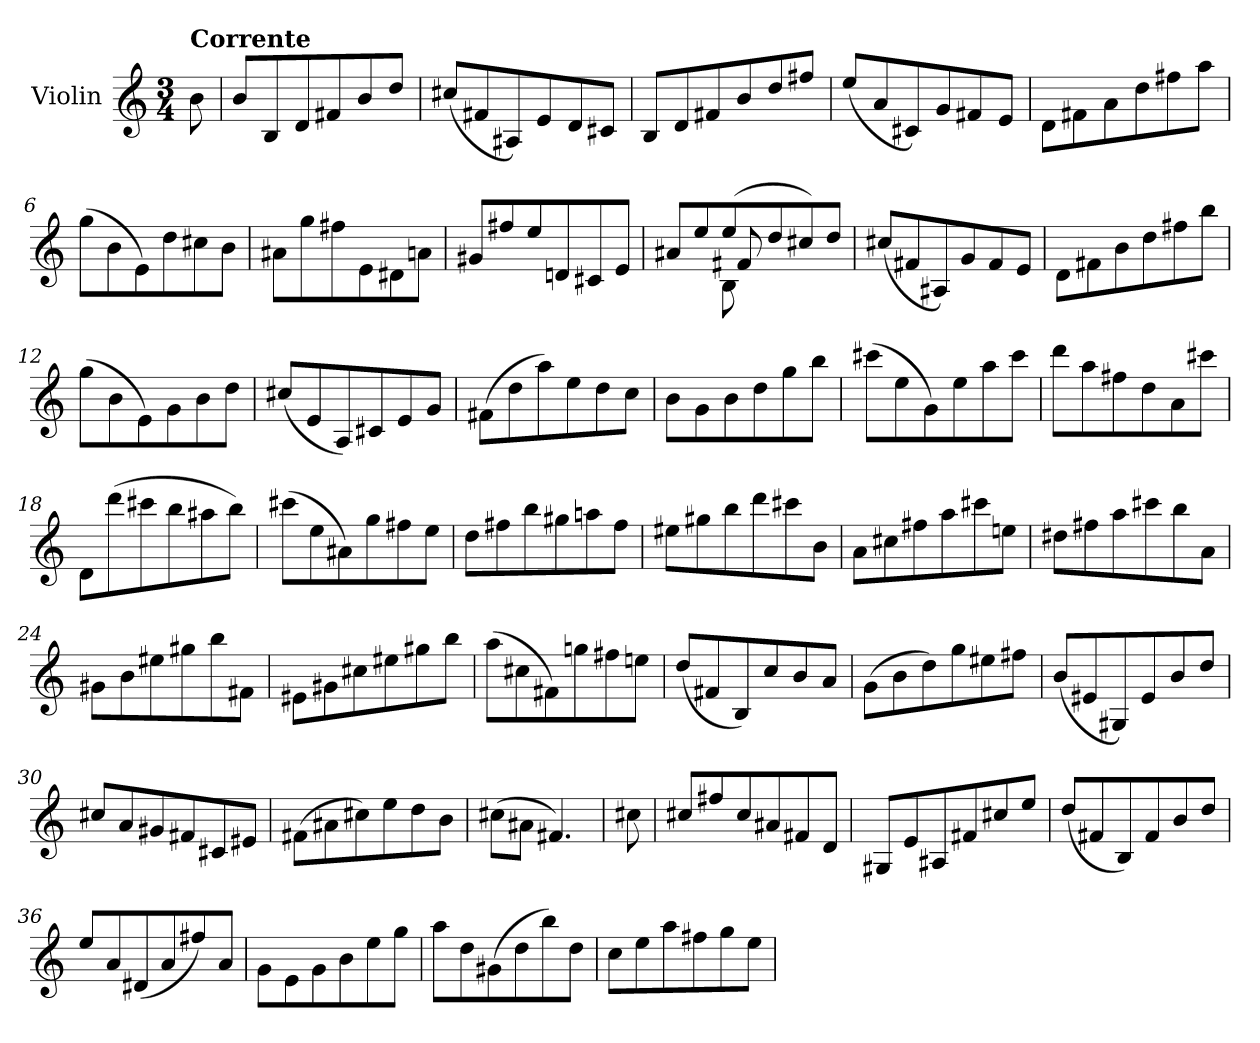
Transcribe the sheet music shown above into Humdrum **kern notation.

**kern
*part1
*staff1
*I"Violin
*I'Vln.
*clefG2
*k[]
*M3/4
=
!LO:TX:a:B:t=Corrente
8b\
=1
8b/L
8B/
8d/
8f#X/
8b/
8dd/J
=2
(<8cc#X/L
8f#X/
8A#X/)
8e/
8d/
8c#X/J
=3
8B/L
8d/
8f#X/
8b/
8dd/
8ff#X/J
=4
(<8ee/L
8a/
8c#X/)
8g/
8f#X/
8e/J
=5
8d\L
8f#X\
8a\
8dd\
8ff#X\
8aa\J
=6
(>8gg\L
8b\
8e\)
8dd\
8cc#X\
8b\J
=7
8a#X\L
8gg\
8ff#X\
8e\
8d#X\
8an\J
=8
8g#X/L
8ff#X/
8ee/
8dn/
8c#X/
8e/J
=9
*^
*	*^
8a#X/L	4ryy	4ryy
8ee/	.	.
(>8ee/	8B\	8f#X/
8dd/	8ryy	8ryy
8cc#X/)	4ryy	4ryy
8dd/J	.	.
*v	*v	*v
=10
(<8cc#X/L
8f#X/
8A#X/)
8g/
8f#/
8e/J
=11
8d\L
8f#X\
8b\
8dd\
8ff#X\
8bb\J
=12
(>8gg\L
8b\
8e\)
8g\
8b\
8dd\J
=13
(<8cc#X/L
8e/
8A/)
8c#X/
8e/
8g/J
=14
(>8f#X\L
8dd\
8aa\)
8ee\
8dd\
8cc\J
=15
8b\L
8g\
8b\
8dd\
8gg\
8bb\J
=16
(>8ccc#X\L
8ee\
8g\)
8ee\
8aa\
8ccc#\J
=17
8ddd\L
8aa\
8ff#X\
8dd\
8a\
8ccc#X\J
=18
8d\L
(>8ddd\
8ccc#X\
8bb\
8aa#X\
8bb\J)
=19
(>8ccc#X\L
8ee\
8a#X\)
8gg\
8ff#X\
8ee\J
=20
8dd\L
8ff#X\
8bb\
8gg#X\
8aan\
8ff#\J
=21
8ee#X\L
8gg#X\
8bb\
8ddd\
8ccc#X\
8b\J
=22
8a\L
8cc#X\
8ff#X\
8aa\
8ccc#X\
8een\J
=23
8dd#X\L
8ff#X\
8aa\
8ccc#X\
8bb\
8a\J
=24
8g#X\L
8b\
8ee#X\
8gg#X\
8bb\
8f#X\J
=25
8e#X\L
8g#X\
8cc#X\
8ee#X\
8gg#X\
8bb\J
=26
(>8aa\L
8cc#X\
8f#X\)
8ggn\
8ff#X\
8een\J
=27
(<8dd/L
8f#X/
8B/)
8cc/
8b/
8a/J
=28
(>8g\L
8b\
8dd\)
8gg\
8ee#X\
8ff#X\J
=29
(<8b/L
8e#X/
8G#X/)
8e#/
8b/
8dd/J
=30
8cc#X/L
8a/
8g#X/
8f#X/
8c#X/
8e#X/J
=31
(>8f#X\L
8a#X\
8cc#X\)
8ee\
8dd\
8b\J
=32
(>8cc#X\L
8a#X\J
4.f#X/)
=32X1
8cc#X\
=33
8cc#X/L
8ff#X/
8cc#/
8a#X/
8f#X/
8d/J
=34
8G#X/L
8e/
8A#X/
8f#X/
8cc#X/
8ee/J
=35
(<8dd/L
8f#X/
8B/)
8f#/
8b/
8dd/J
=36
8ee/L
8a/
(<8d#X/
8a/
8ff#X/)
8a/J
=37
8g\L
8e\
8g\
8b\
8ee\
8gg\J
=38
8aa\L
8dd\
(>8g#X\
8dd\
8bb\)
8dd\J
=39
8cc\L
8ee\
8aa\
8ff#X\
8gg\
8ee\J
=
*-
